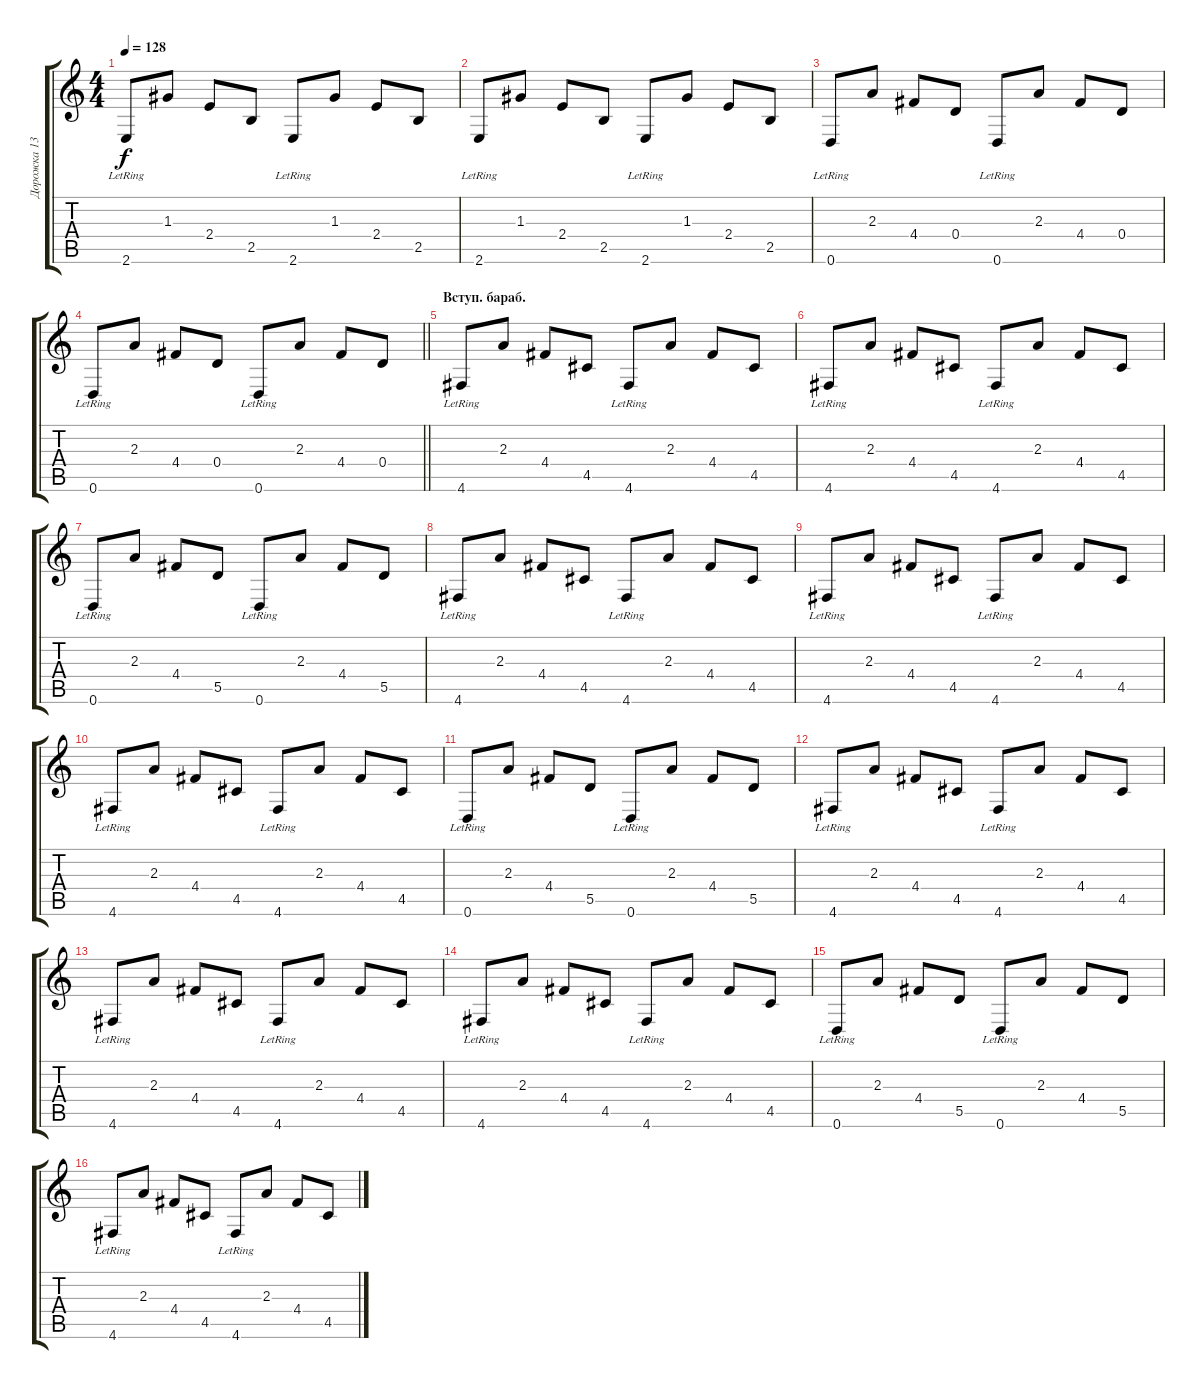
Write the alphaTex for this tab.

\track ("Дорожка 13" "Дорожка 13") {mute instrument acousticguitarsteel}
\staff {score tabs}
\tuning (E4 B3 G3 D3 A2 D2) {hide}
\ts (4 4)
\tempo 128
\clef g2
\ks c
2.6{lr}.8{dy f} 1.3.8 2.4.8 2.5.8 2.6{lr}.8 1.3.8 2.4.8 2.5.8 |
2.6{lr}.8 1.3.8 2.4.8 2.5.8 2.6{lr}.8 1.3.8 2.4.8 2.5.8 |
0.6{lr}.8 2.3.8 4.4.8 0.4.8 0.6{lr}.8 2.3.8 4.4.8 0.4.8 |
\barLineRight lightlight
0.6{lr}.8 2.3.8 4.4.8 0.4.8 0.6{lr}.8 2.3.8 4.4.8 0.4.8 |
\section ("" "Вступ. бараб.")
4.6{lr}.8 2.3.8 4.4.8 4.5.8 4.6{lr}.8 2.3.8 4.4.8 4.5.8 |
4.6{lr}.8 2.3.8 4.4.8 4.5.8 4.6{lr}.8 2.3.8 4.4.8 4.5.8 |
0.6{lr}.8 2.3.8 4.4.8 5.5.8 0.6{lr}.8 2.3.8 4.4.8 5.5.8 |
4.6{lr}.8 2.3.8 4.4.8 4.5.8 4.6{lr}.8 2.3.8 4.4.8 4.5.8 |
4.6{lr}.8 2.3.8 4.4.8 4.5.8 4.6{lr}.8 2.3.8 4.4.8 4.5.8 |
4.6{lr}.8 2.3.8 4.4.8 4.5.8 4.6{lr}.8 2.3.8 4.4.8 4.5.8 |
0.6{lr}.8 2.3.8 4.4.8 5.5.8 0.6{lr}.8 2.3.8 4.4.8 5.5.8 |
4.6{lr}.8 2.3.8 4.4.8 4.5.8 4.6{lr}.8 2.3.8 4.4.8 4.5.8 |
4.6{lr}.8 2.3.8 4.4.8 4.5.8 4.6{lr}.8 2.3.8 4.4.8 4.5.8 |
4.6{lr}.8 2.3.8 4.4.8 4.5.8 4.6{lr}.8 2.3.8 4.4.8 4.5.8 |
0.6{lr}.8 2.3.8 4.4.8 5.5.8 0.6{lr}.8 2.3.8 4.4.8 5.5.8 |
4.6{lr}.8 2.3.8 4.4.8 4.5.8 4.6{lr}.8 2.3.8 4.4.8 4.5.8
